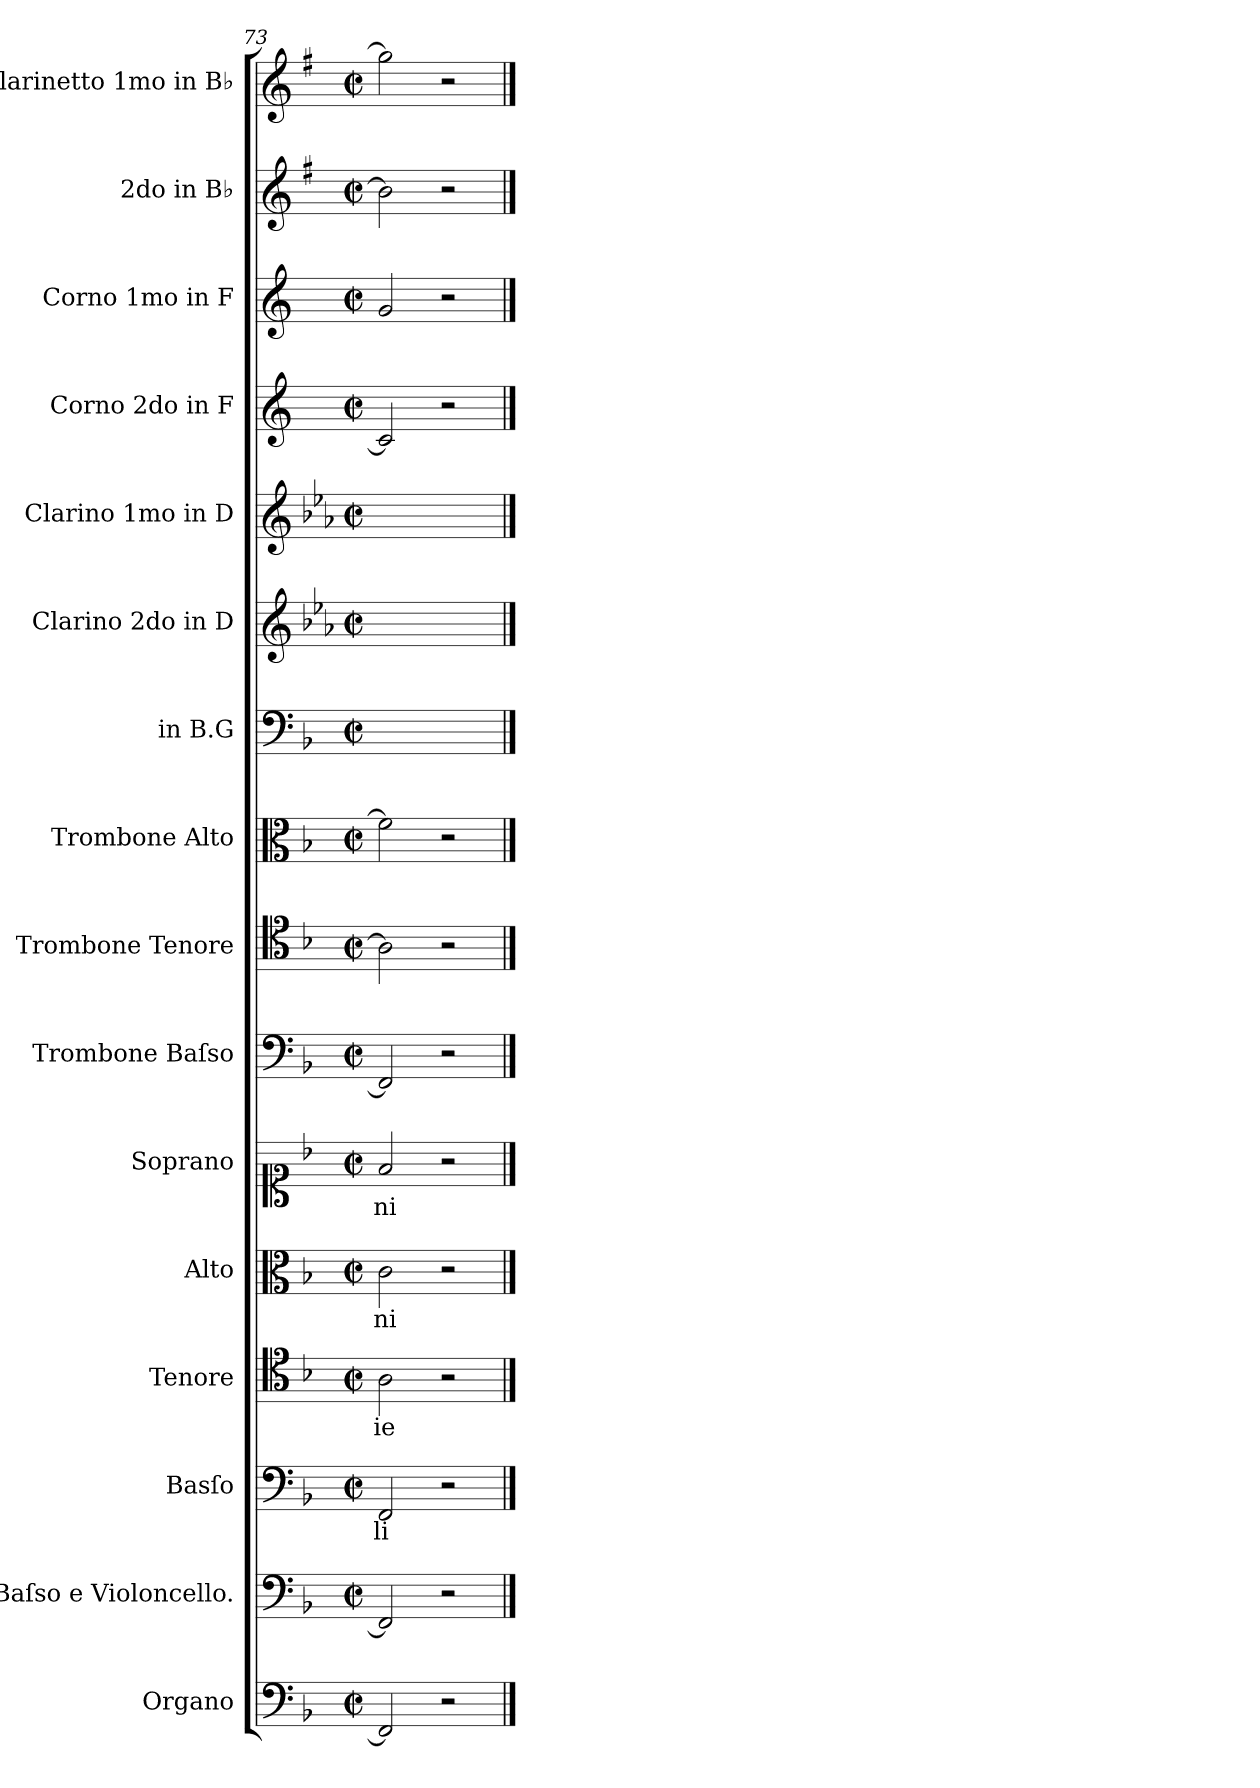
**kern	**kern	**kern	**text	**kern	**text	**kern	**text	**kern	**text	**kern	**kern	**kern	**kern	**kern	**kern	**kern	**kern	**kern	**kern
*part16	*part15	*part14	*part14	*part13	*part13	*part12	*part12	*part11	*part11	*part10	*part9	*part8	*part7	*part6	*part5	*part4	*part3	*part2	*part1
*staff16	*staff15	*staff14	*staff14	*staff13	*staff13	*staff12	*staff12	*staff11	*staff11	*staff10	*staff9	*staff8	*staff7	*staff6	*staff5	*staff4	*staff3	*staff2	*staff1
*I"Organo	*I"Baſso e Violoncello.	*I"Basſo	*	*I"Tenore	*	*I"Alto	*	*I"Soprano	*	*I"Trombone Baſso	*I"Trombone Tenore	*I"Trombone Alto	*I"in B.G	*I"Clarino 2do in D	*I"Clarino 1mo in D	*I"Corno 2do in F	*I"Corno 1mo in F	*I"2do in B♭	*I"Clarinetto 1mo in B♭
*I'org	*I'vlc	*I'B	*	*I'T	*	*I'A	*	*I'S	*	*	*	*	*	*I'clno 2 in D	*I'clno 1 in D	*I'cor 2	*I'cor 1	*	*I'cl 1
*clefF4	*clefF4	*clefF4	*	*clefC4	*	*clefC3	*	*clefC1	*	*clefF4	*clefC4	*clefC3	*clefF4	*clefG2	*clefG2	*clefG2	*clefG2	*clefG2	*clefG2
*	*	*	*	*	*	*	*	*	*	*	*	*	*	*ITrd-1c-2	*ITrd-1c-2	*ITrd4c7	*ITrd4c7	*ITrd1c2	*ITrd1c2
*k[b-]	*k[b-]	*k[b-]	*	*k[b-]	*	*k[b-]	*	*k[b-]	*	*k[b-]	*k[b-]	*k[b-]	*k[b-]	*k[b-]	*k[b-]	*k[b-]	*k[b-]	*k[b-]	*k[b-]
*M2/2	*M2/2	*M2/2	*	*M2/2	*	*M2/2	*	*M2/2	*	*M2/2	*M2/2	*M2/2	*M2/2	*M2/2	*M2/2	*M2/2	*M2/2	*M2/2	*M2/2
*met(c|)	*met(c|)	*met(c|)	*	*met(c|)	*	*met(c|)	*	*met(c|)	*	*met(c|)	*met(c|)	*met(c|)	*met(c|)	*met(c|)	*met(c|)	*met(c|)	*met(c|)	*met(c|)	*met(c|)
=73	=73	=73	=73	=73	=73	=73	=73	=73	=73	=73	=73	=73	=73	=73	=73	=73	=73	=73	=73
2FF/]	2FF/]	2FF/	-li	2A\	-ie	2c\	-ni	2f/	-ni	2FF/]	2A\]	2f\]	1ryy	1ryy	1ryy	2F/]	2c/	2a\]	2ff\]
2r	2r	2r	.	2r	.	2r	.	2r	.	2r	2r	2r	.	.	.	2r	2r	2r	2r
==	==	==	==	==	==	==	==	==	==	==	==	==	==	==	==	==	==	==	==
*-	*-	*-	*-	*-	*-	*-	*-	*-	*-	*-	*-	*-	*-	*-	*-	*-	*-	*-	*-
